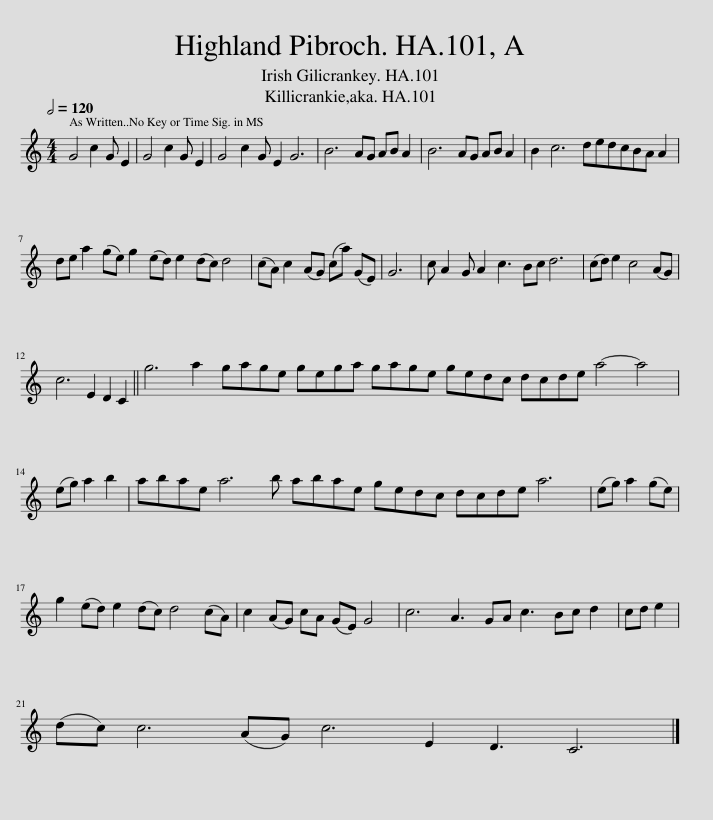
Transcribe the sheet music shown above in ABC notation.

X:1
L:1/8
Q:1/2=120
M:4/4
I:linebreak $
K:C
V:1 treble
V:1
 G4 c2 G E2 | G4 c2 G E2 | G4 c2 G E2 G6 | B6 AG AB A2 | B6 AG AB A2 | %5
 B2 c6 dedcBA A2 |$ de a2 (ge) g2 (ed) e2 (dc) d4 | (cA) c2 (AG) (ca) (GE) | G6 | c A2 G A2 c3 Bc d6 | %10
 (cd) e2 c4 (AG) |$ c6 E2 D2 C2 || g6 a2 gage gega gage gedc dcde a4- a4 |$ (eg) a2 b2 | abae a6 b abae gedc dcde a6 | %15
 (eg) a2 (ge) |$ g2 (ed) e2 (dc) d4 (cA) | c2 (AG) cA (GE) G4 | c6 A3 GA c3 Bc d2 | cd e2 |$ %20
 (dc) c6 (AG) c6 E2 D3 C6 |] %21
